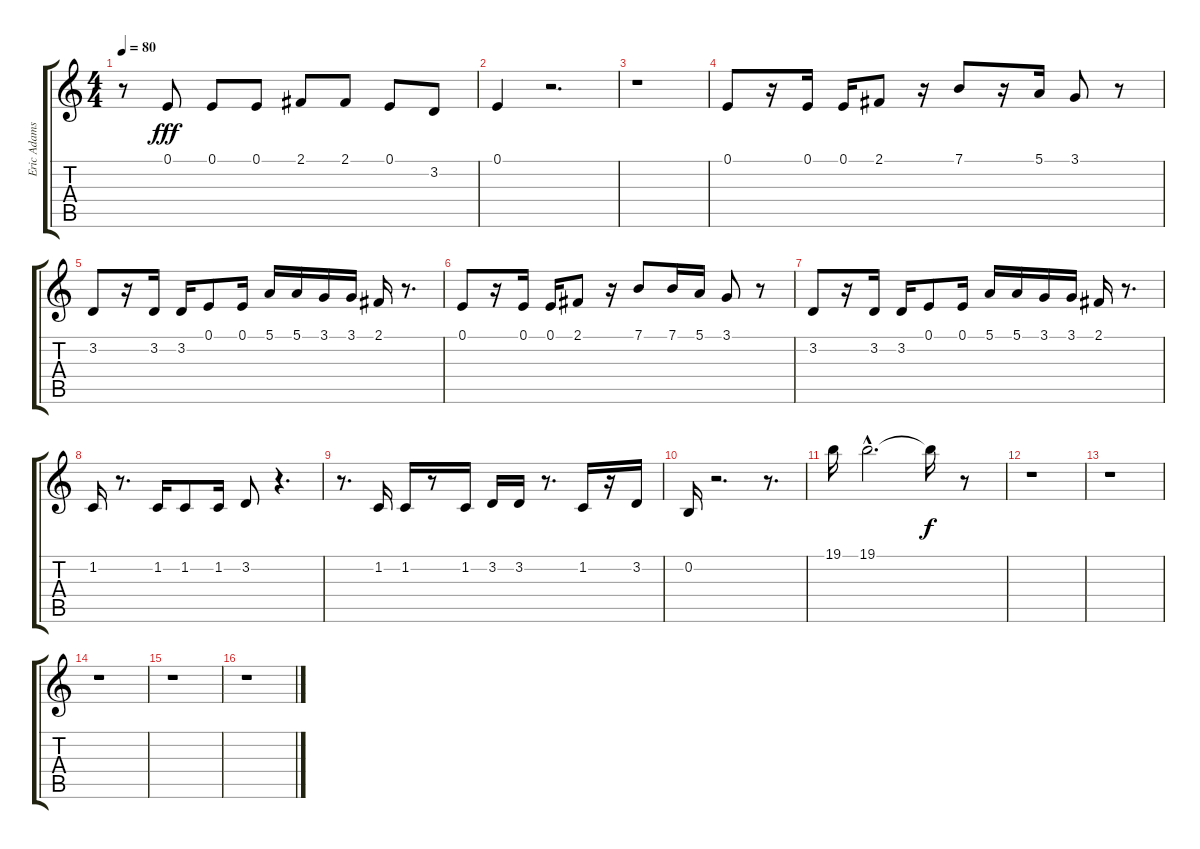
\track ("Eric Adams" "Eric Adams") {instrument stringensemble1}
\staff {score tabs}
\tuning (E4 B3 G3 D3 A2 E2) {hide}
\ts (4 4)
\tempo 80
\clef g2
\ks c
r.8{dy fff} 0.1.8 0.1.8 0.1.8 2.1.8 2.1.8 0.1.8 3.2.8 |
0.1.4 r.2{d} |
r.1 |
0.1.8 r.16 0.1.16 0.1.16 2.1.8 r.16 7.1.8 r.16 5.1.16 3.1.8 r.8 |
3.2.8 r.16 3.2.16 3.2.16 0.1.8 0.1.16 5.1.16 5.1.16 3.1.16 3.1.16 2.1.16 r.8{d} |
0.1.8 r.16 0.1.16 0.1.16 2.1.8 r.16 7.1.8 7.1.16 5.1.16 3.1.8 r.8 |
3.2.8 r.16 3.2.16 3.2.16 0.1.8 0.1.16 5.1.16 5.1.16 3.1.16 3.1.16 2.1.16 r.8{d} |
1.2.16 r.8{d} 1.2.16 1.2.8 1.2.16 3.2.8 r.4{d} |
r.8{d} 1.2.16 1.2.16 r.8 1.2.16 3.2.16 3.2.16 r.8{d} 1.2.16 r.16 3.2.16 |
0.2.16 r.2{d} r.8{d} |
19.1.16 19.1{hac}.2{d} 19.1{t}.16{dy f} r.8 |
r.1 |
r.1 |
r.1 |
r.1 |
r.1
